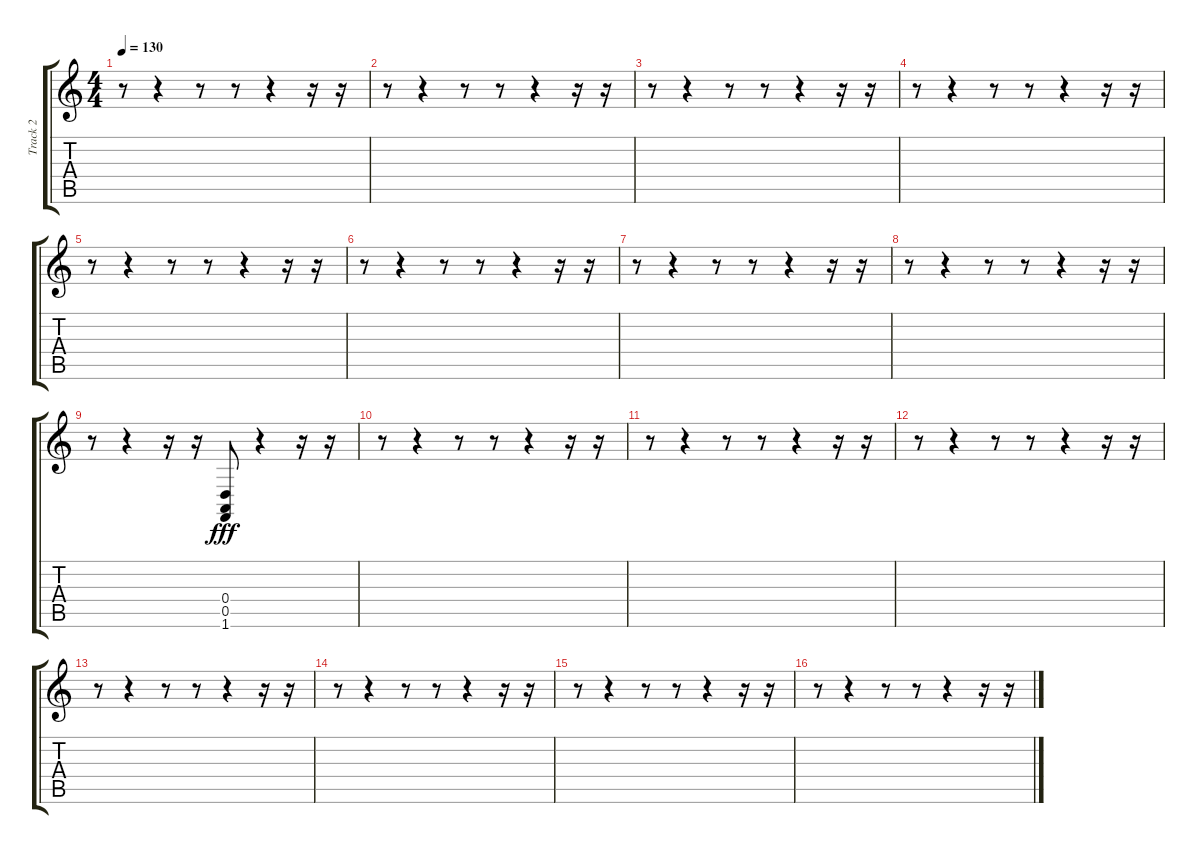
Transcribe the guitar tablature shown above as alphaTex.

\track ("Track 2" "Track 2") {instrument taikodrum}
\staff {score tabs}
\tuning (E4 B3 G3 D3 A2 E2) {hide}
\ts (4 4)
\tempo 130
\clef g2
\ks c
r.8{dy fff} r.4 r.8 r.8 r.4 r.16 r.16 |
r.8 r.4 r.8 r.8 r.4 r.16 r.16 |
r.8 r.4 r.8 r.8 r.4 r.16 r.16 |
r.8 r.4 r.8 r.8 r.4 r.16 r.16 |
r.8 r.4 r.8 r.8 r.4 r.16 r.16 |
r.8 r.4 r.8 r.8 r.4 r.16 r.16 |
r.8 r.4 r.8 r.8 r.4 r.16 r.16 |
r.8 r.4 r.8 r.8 r.4 r.16 r.16 |
r.8 r.4 r.16 r.16 (0.4 0.5 1.6).8 r.4 r.16 r.16 |
r.8 r.4 r.8 r.8 r.4 r.16 r.16 |
r.8 r.4 r.8 r.8 r.4 r.16 r.16 |
r.8 r.4 r.8 r.8 r.4 r.16 r.16 |
r.8 r.4 r.8 r.8 r.4 r.16 r.16 |
r.8 r.4 r.8 r.8 r.4 r.16 r.16 |
r.8 r.4 r.8 r.8 r.4 r.16 r.16 |
r.8 r.4 r.8 r.8 r.4 r.16 r.16
